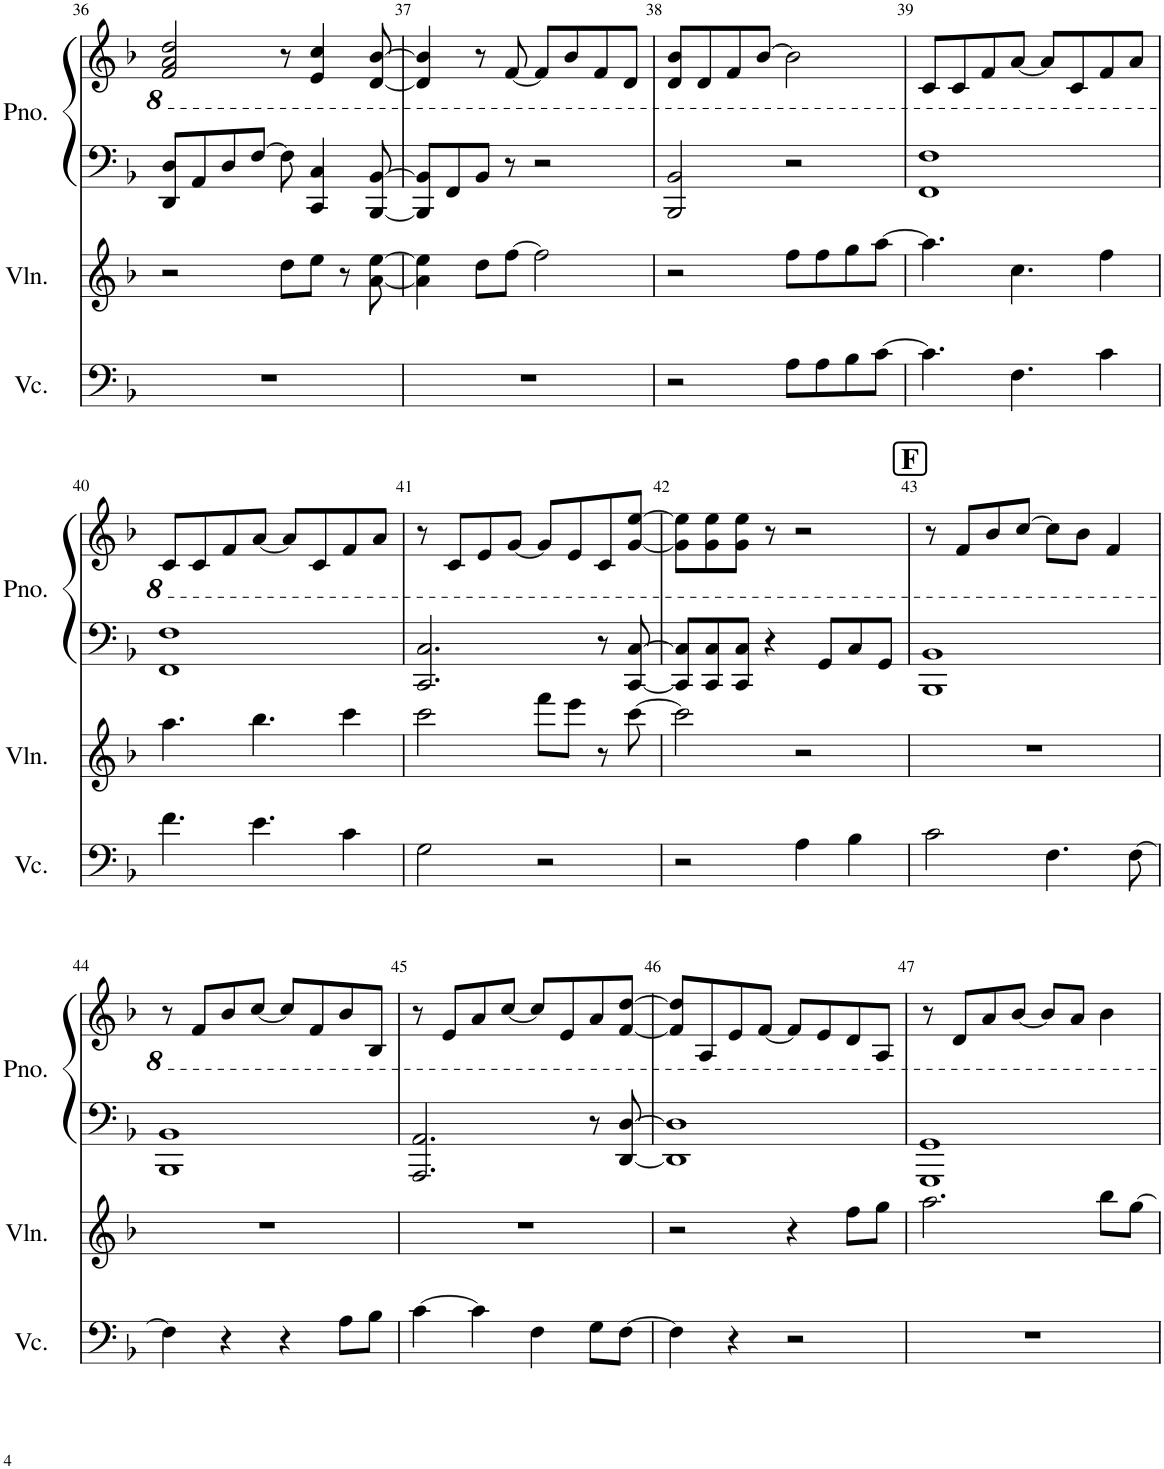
**kern	**kern	**kern	**kern
*part3	*part2	*part1	*part1
*staff4	*staff3	*staff2	*staff1
*I"Violoncello	*I"Violin	*I"Piano	*
*I'Vc.	*I'Vln.	*I'Pno.	*
!!LO:PB:g=z
*clefF4	*clefG2	*clefF4	*clefG2
*k[b-]	*k[b-]	*k[b-]	*k[b-]
*M4/4	*M4/4	*M4/4	*M4/4
=36	=36	=36	=36
1r	2r	8DD/ 8D/L	2F/ 2A/ 2d/
.	.	8AA/	.
.	.	8D/	.
.	.	[8F/J	.
.	8dd\L	8F\]	8r
.	8ee\J	4CC/ 4C/	4E/ 4c/
.	8r	.	.
.	[8a\ [8ee\	[8BBB-/ [8BB-/	[8D/ [8B-/
=37	=37	=37	=37
1r	4a\] 4ee\]	8BBB-/] 8BB-/]L	4D/] 4B-/]
.	.	8FF/	.
.	8dd\L	8BB-/J	8r
.	[8ff\J	8r	[8F/
.	2ff\]	2r	8F/L]
.	.	.	8B-/
.	.	.	8F/
.	.	.	8D/J
=38	=38	=38	=38
2r	2r	2BBB-/ 2BB-/	8D/ 8B-/L
.	.	.	8D/
.	.	.	8F/
.	.	.	[8B-/J
8A\L	8ff\L	2r	2B-\]
8A\	8ff\	.	.
8B-\	8gg\	.	.
[8c\J	[8aa\J	.	.
=39	=39	=39	=39
4.c\]	4.aa\]	1FF 1F	8C/L
.	.	.	8C/
.	.	.	8F/
4.F\	4.cc\	.	[8A/J
.	.	.	8A/L]
.	.	.	8C/
4c\	4ff\	.	8F/
.	.	.	8A/J
!!LO:LB:g=z
=40	=40	=40	=40
4.f\	4.aa\	1FF 1F	8C/L
.	.	.	8C/
.	.	.	8F/
4.e\	4.bb-\	.	[8A/J
.	.	.	8A/L]
.	.	.	8C/
4c\	4ccc\	.	8F/
.	.	.	8A/J
=41	=41	=41	=41
2G\	2ccc\	2.CC/ 2.C/	8r
.	.	.	8C/L
.	.	.	8E/
.	.	.	[8G/J
2r	8fff\L	.	8G/L]
.	8eee\J	.	8E/
.	8r	8r	8C/
.	[8ccc\	[8CC/ [8C/	[8G/ [8e/J
=42	=42	=42	=42
2r	2ccc\]	8CC/] 8C/]L	8G\] 8e\]L
.	.	8CC/ 8C/	8G\ 8e\
.	.	8CC/ 8C/J	8G\ 8e\J
.	.	4r	8r
4A\	2r	.	2r
.	.	8GG/L	.
4B-\	.	8C/	.
.	.	8GG/J	.
!!LO:REH:place=s1:a:B:cj:fs=14:t=F
=43	=43	=43	=43
2c\	1r	1BBB- 1BB-	8r
.	.	.	8F/L
.	.	.	8B-/
.	.	.	[8c/J
4.F\	.	.	8c\L]
.	.	.	8B-\J
.	.	.	4F/
[8F\	.	.	.
!!LO:LB:g=z
=44	=44	=44	=44
4F\]	1r	1BBB- 1BB-	8r
.	.	.	8F/L
4r	.	.	8B-/
.	.	.	[8c/J
4r	.	.	8c/L]
.	.	.	8F/
8A\L	.	.	8B-/
8B-\J	.	.	8BB-/J
=45	=45	=45	=45
[4c\	1r	2.AAA/ 2.AA/	8r
.	.	.	8E/L
4c\]	.	.	8A/
.	.	.	[8c/J
4F\	.	.	8c/L]
.	.	.	8E/
8G\L	.	8r	8A/
[8F\J	.	[8DD/ [8D/	[8F/ [8d/J
=46	=46	=46	=46
4F\]	2r	1DD] 1D]	8F/] 8d/]L
.	.	.	8AA/
4r	.	.	8E/
.	.	.	[8F/J
2r	4r	.	8F/L]
.	.	.	8E/
.	8ff\L	.	8D/
.	8gg\J	.	8AA/J
=47	=47	=47	=47
1r	2.aa\	1GGG 1GG	8r
.	.	.	8D/L
.	.	.	8A/
.	.	.	[8B-/J
.	.	.	8B-/L]
.	.	.	8A/J
.	8bb-\L	.	4B-\
.	[8gg\J	.	.
=	=	=	=
*-	*-	*-	*-
